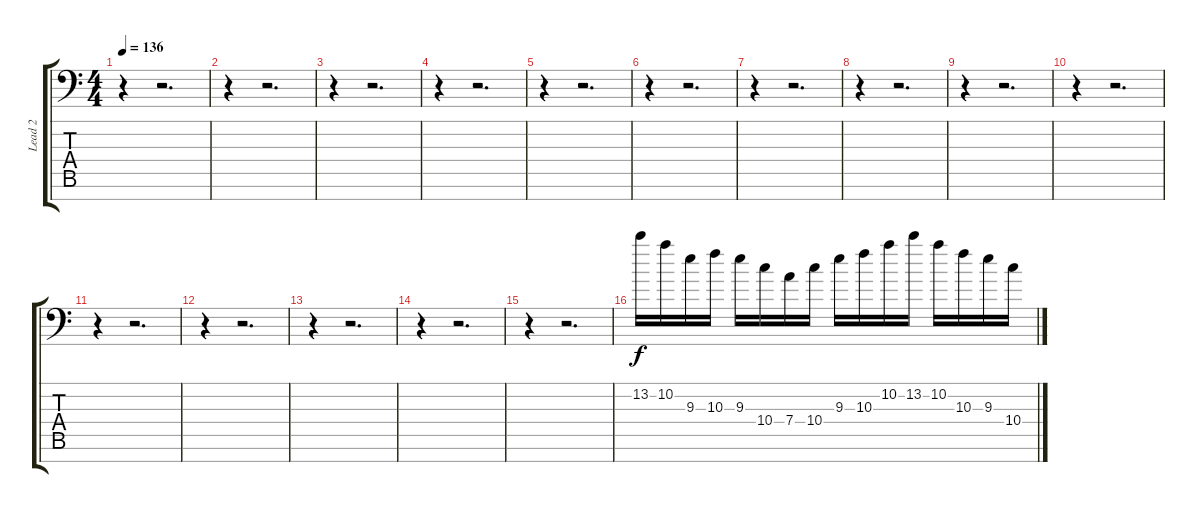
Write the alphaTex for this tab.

\track ("Lead 2" "Lead 2") {instrument distortionguitar}
\staff {score tabs}
\tuning (E4 B3 G3 D3 A2 E2 A1) {hide}
\ts (4 4)
\tempo 136
\clef f4
\ks c
r.4{dy f} r.2{d} |
r.4 r.2{d} |
r.4 r.2{d} |
r.4 r.2{d} |
r.4 r.2{d} |
r.4 r.2{d} |
r.4 r.2{d} |
r.4 r.2{d} |
r.4 r.2{d} |
r.4 r.2{d} |
r.4 r.2{d} |
r.4 r.2{d} |
r.4 r.2{d} |
r.4 r.2{d} |
r.4 r.2{d} |
13.2.16 10.2.16 9.3.16 10.3.16 9.3.16 10.4.16 7.4.16 10.4.16 9.3.16 10.3.16 10.2.16 13.2.16 10.2.16 10.3.16 9.3.16 10.4.16
